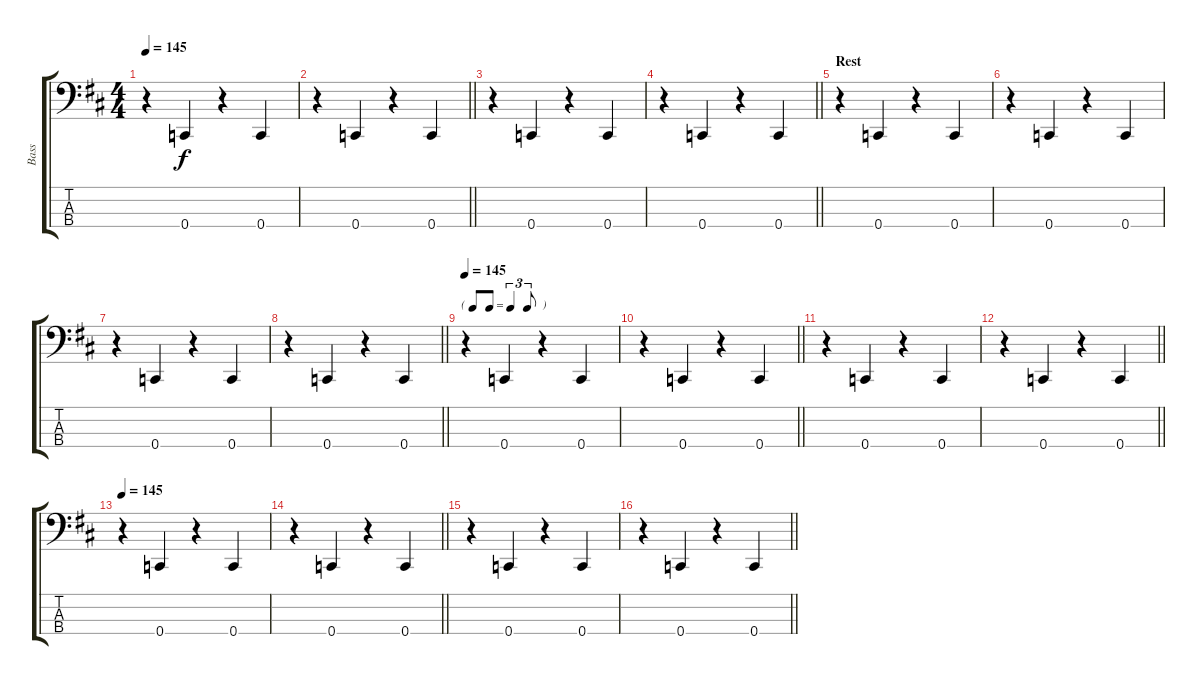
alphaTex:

\track ("Bass" "Bass") {instrument electricbasspick}
\staff {score tabs}
\tuning (F2 C2 G1 C1) {hide}
\ts (4 4)
\tempo 145
\clef f4
\ks d
r.4{dy f} 0.4.4 r.4 0.4.4 |
\barLineRight lightlight
r.4 0.4.4 r.4 0.4.4 |
r.4 0.4.4 r.4 0.4.4 |
\barLineRight lightlight
r.4 0.4.4 r.4 0.4.4 |
\section ("" "Rest")
r.4 0.4.4 r.4 0.4.4 |
r.4 0.4.4 r.4 0.4.4 |
r.4 0.4.4 r.4 0.4.4 |
\barLineRight lightlight
r.4 0.4.4 r.4 0.4.4 |
\tf triplet8th
\tempo 145
r.4 0.4.4 r.4 0.4.4 |
\barLineRight lightlight
r.4 0.4.4 r.4 0.4.4 |
r.4 0.4.4 r.4 0.4.4 |
\barLineRight lightlight
r.4 0.4.4 r.4 0.4.4 |
\tempo 145
r.4 0.4.4 r.4 0.4.4 |
\barLineRight lightlight
r.4 0.4.4 r.4 0.4.4 |
r.4 0.4.4 r.4 0.4.4 |
\barLineRight lightlight
r.4 0.4.4 r.4 0.4.4
